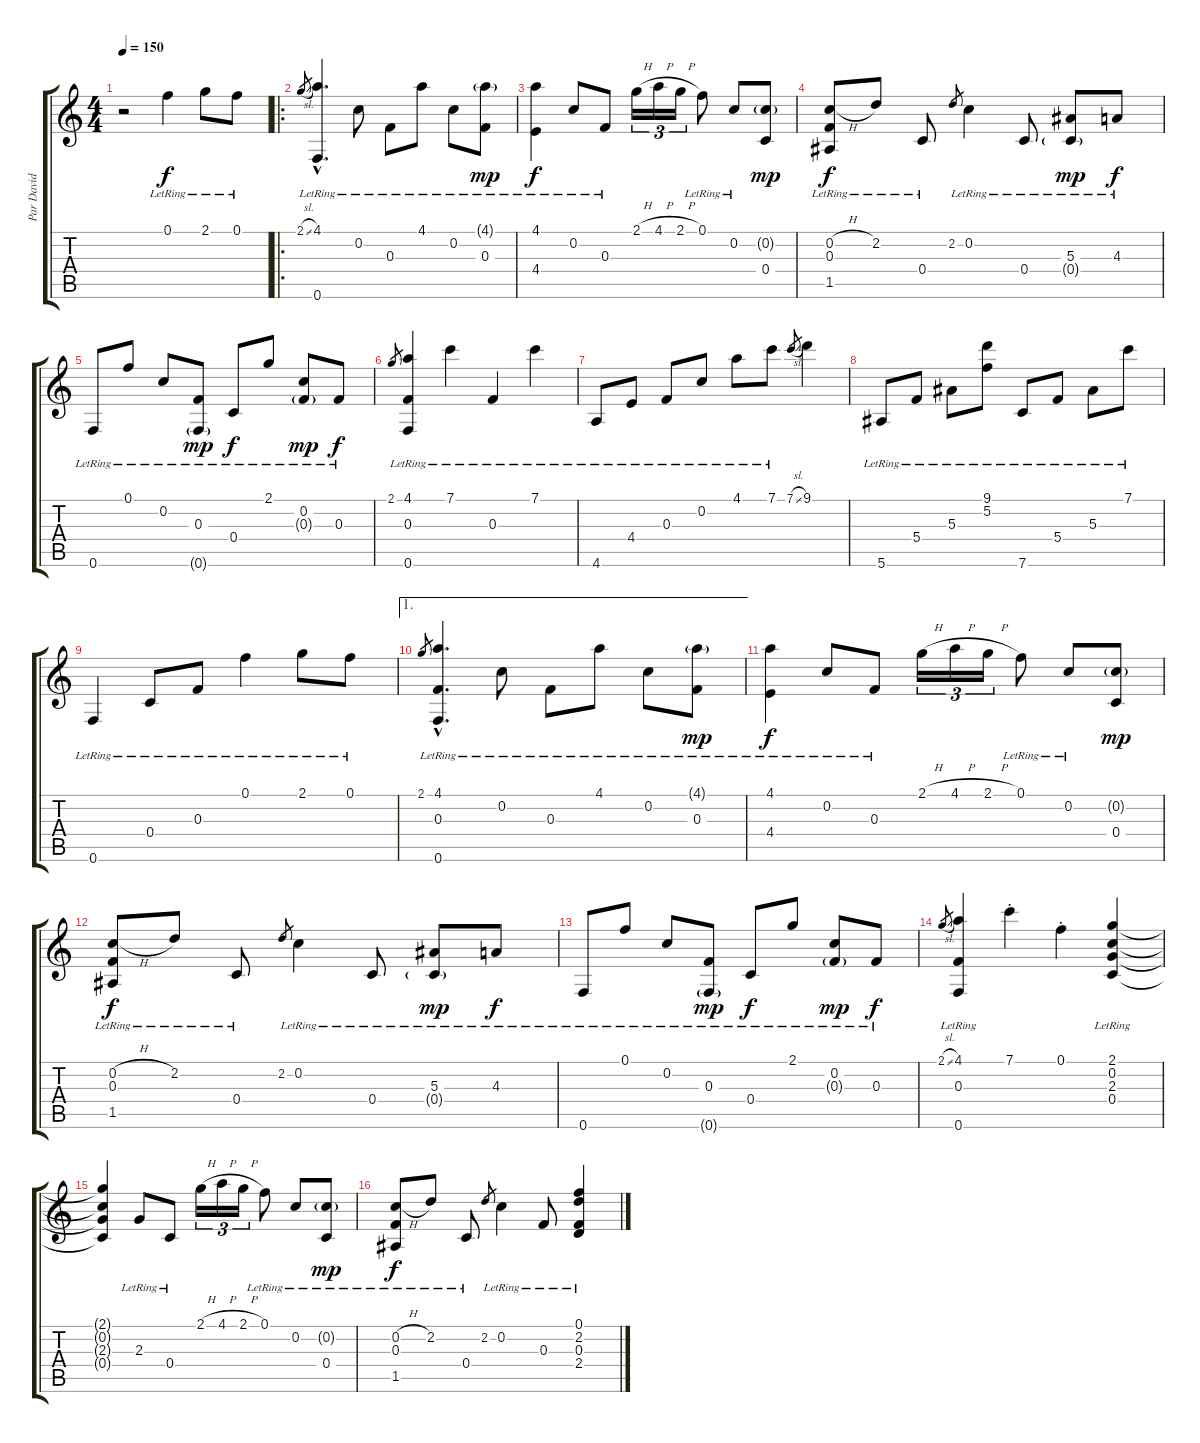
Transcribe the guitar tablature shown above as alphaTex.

\track ("Par David Cloutier" "Par David ") {instrument acousticguitarsteel}
\staff {score tabs}
\tuning (F4 C4 F3 C3 A2 F2) {hide}
\ts (4 4)
\tempo 150
\tempo 145
\tempo 150
\clef g2
\ks c
r.2{dy f instrument acousticguitarsteel} 0.1{lr}.4 2.1{lr}.8 0.1{lr}.8 |
\ro
2.1{sl}.8{gr} (4.1{hac lr} 0.6{hac lr}).4{d} 0.2{lr}.8 0.3{lr}.8 4.1{lr}.8 0.2{lr}.8 (4.1{g} 0.3{lr}).8{dy mp} |
(4.1{lr} 4.4{lr}).4{dy f} 0.2{lr}.8 0.3{lr}.8 2.1{h}.16{tu (3 2)} 4.1{h}.16{tu (3 2)} 2.1{h}.16{tu (3 2)} 0.1{lr}.8 0.2{lr}.8 (0.2{g} 0.4).8{dy mp} |
(0.2{h} 0.3{lr} 1.5{lr}).8{dy f} 2.2{lr}.8 0.4{lr}.8 2.2.8{gr} 0.2{lr}.4 0.4{lr}.8 (5.3{lr} 0.4{g lr}).8{dy mp} 4.3{lr}.8{dy f} |
0.6{lr}.8 0.1{lr}.8 0.2{lr}.8 (0.3{lr} 0.6{g lr}).8{dy mp} 0.4{lr}.8{dy f} 2.1{lr}.8 (0.2{lr} 0.3{g lr}).8{dy mp} 0.3{lr}.8{dy f} |
2.1.8{gr} (4.1{lr} 0.3 0.6{lr}).4 7.1{lr}.4 0.3{lr}.4 7.1{lr}.4 |
4.6{lr}.8 4.4{lr}.8 0.3{lr}.8 0.2{lr}.8 4.1{lr}.8 7.1{lr}.8 7.1{sl}.8{gr} 9.1.4 |
5.6{lr}.8 5.4{lr}.8 5.3{lr}.8 (9.1{lr} 5.2{lr}).8 7.6{lr}.8 5.4{lr}.8 5.3{lr}.8 7.1{lr}.8 |
0.6{lr}.4 0.4{lr}.8 0.3{lr}.8 0.1{lr}.4 2.1{lr}.8 0.1{lr}.8 |
\ae 1
2.1.8{gr} (4.1{hac lr} 0.3{hac} 0.6{hac lr}).4{d} 0.2{lr}.8 0.3{lr}.8 4.1{lr}.8 0.2{lr}.8 (4.1{g} 0.3{lr}).8{dy mp} |
(4.1{lr} 4.4{lr}).4{dy f} 0.2{lr}.8 0.3{lr}.8 2.1{h}.16{tu (3 2)} 4.1{h}.16{tu (3 2)} 2.1{h}.16{tu (3 2)} 0.1{lr}.8 0.2{lr}.8 (0.2{g} 0.4).8{dy mp} |
(0.2{h} 0.3{lr} 1.5{lr}).8{dy f} 2.2{lr}.8 0.4{lr}.8 2.2.8{gr} 0.2{lr}.4 0.4{lr}.8 (5.3{lr} 0.4{g lr}).8{dy mp} 4.3{lr}.8{dy f} |
0.6{lr}.8 0.1{lr}.8 0.2{lr}.8 (0.3{lr} 0.6{g lr}).8{dy mp} 0.4{lr}.8{dy f} 2.1{lr}.8 (0.2{lr} 0.3{g lr}).8{dy mp} 0.3{lr}.8{dy f} |
2.1{sl}.8{gr} (4.1{lr} 0.3 0.6{lr}).4 7.1{st}.4 0.1{st}.4 (2.1{lr} 0.2{lr} 2.3{lr} 0.4{lr}).4 |
(2.1{t} 0.2{t} 2.3{t} 0.4{t}).4 2.3{lr}.8 0.4{lr}.8 2.1{h}.16{tu (3 2)} 4.1{h}.16{tu (3 2)} 2.1{h}.16{tu (3 2)} 0.1{lr}.8 0.2{lr}.8 (0.2{g} 0.4{lr}).8{dy mp} |
(0.2{h} 0.3{lr} 1.5{lr}).8{dy f} 2.2{lr}.8 0.4{lr}.8 2.2.8{gr} 0.2{lr}.4 0.3{lr}.8 (0.1{lr} 2.2{lr} 0.3{lr} 2.4{lr}).4
